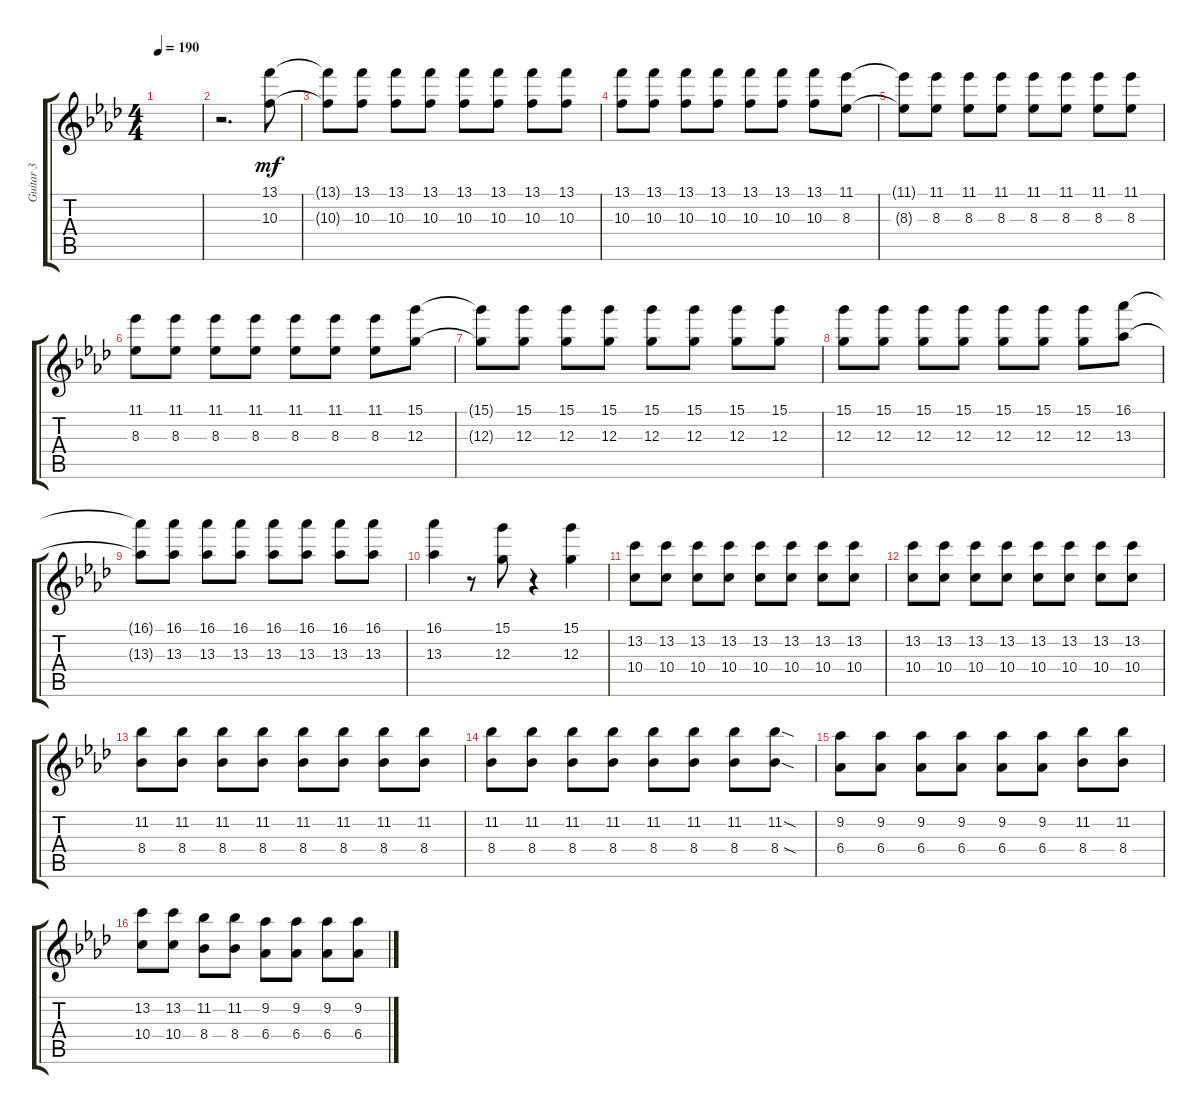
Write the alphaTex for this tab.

\track ("Guitar 3" "Guitar 3") {instrument distortionguitar}
\staff {score tabs}
\tuning (E4 B3 G3 D3 A2 E2) {hide}
\ts (4 4)
\tempo 190
\clef g2
\ks ab
|
r.2{d} (13.1 10.3).8{dy mf} |
(13.1{t} 10.3{t}).8 (13.1 10.3).8 (13.1 10.3).8 (13.1 10.3).8 (13.1 10.3).8 (13.1 10.3).8 (13.1 10.3).8 (13.1 10.3).8 |
(13.1 10.3).8 (13.1 10.3).8 (13.1 10.3).8 (13.1 10.3).8 (13.1 10.3).8 (13.1 10.3).8 (13.1 10.3).8 (11.1 8.3).8 |
(11.1{t} 8.3{t}).8 (11.1 8.3).8 (11.1 8.3).8 (11.1 8.3).8 (11.1 8.3).8 (11.1 8.3).8 (11.1 8.3).8 (11.1 8.3).8 |
(11.1 8.3).8 (11.1 8.3).8 (11.1 8.3).8 (11.1 8.3).8 (11.1 8.3).8 (11.1 8.3).8 (11.1 8.3).8 (15.1 12.3).8 |
(15.1{t} 12.3{t}).8 (15.1 12.3).8 (15.1 12.3).8 (15.1 12.3).8 (15.1 12.3).8 (15.1 12.3).8 (15.1 12.3).8 (15.1 12.3).8 |
(15.1 12.3).8 (15.1 12.3).8 (15.1 12.3).8 (15.1 12.3).8 (15.1 12.3).8 (15.1 12.3).8 (15.1 12.3).8 (16.1 13.3).8 |
(16.1{t} 13.3{t}).8 (16.1 13.3).8 (16.1 13.3).8 (16.1 13.3).8 (16.1 13.3).8 (16.1 13.3).8 (16.1 13.3).8 (16.1 13.3).8 |
(16.1 13.3).4 r.8 (15.1 12.3).8 r.4 (15.1 12.3).4 |
(13.2 10.4).8 (13.2 10.4).8 (13.2 10.4).8 (13.2 10.4).8 (13.2 10.4).8 (13.2 10.4).8 (13.2 10.4).8 (13.2 10.4).8 |
(13.2 10.4).8 (13.2 10.4).8 (13.2 10.4).8 (13.2 10.4).8 (13.2 10.4).8 (13.2 10.4).8 (13.2 10.4).8 (13.2 10.4).8 |
(11.2 8.4).8 (11.2 8.4).8 (11.2 8.4).8 (11.2 8.4).8 (11.2 8.4).8 (11.2 8.4).8 (11.2 8.4).8 (11.2 8.4).8 |
(11.2 8.4).8 (11.2 8.4).8 (11.2 8.4).8 (11.2 8.4).8 (11.2 8.4).8 (11.2 8.4).8 (11.2 8.4).8 (11.2{sod} 8.4{sod}).8 |
(9.2 6.4).8 (9.2 6.4).8 (9.2 6.4).8 (9.2 6.4).8 (9.2 6.4).8 (9.2 6.4).8 (11.2 8.4).8 (11.2 8.4).8 |
(13.2 10.4).8 (13.2 10.4).8 (11.2 8.4).8 (11.2 8.4).8 (9.2 6.4).8 (9.2 6.4).8 (9.2 6.4).8 (9.2 6.4).8
